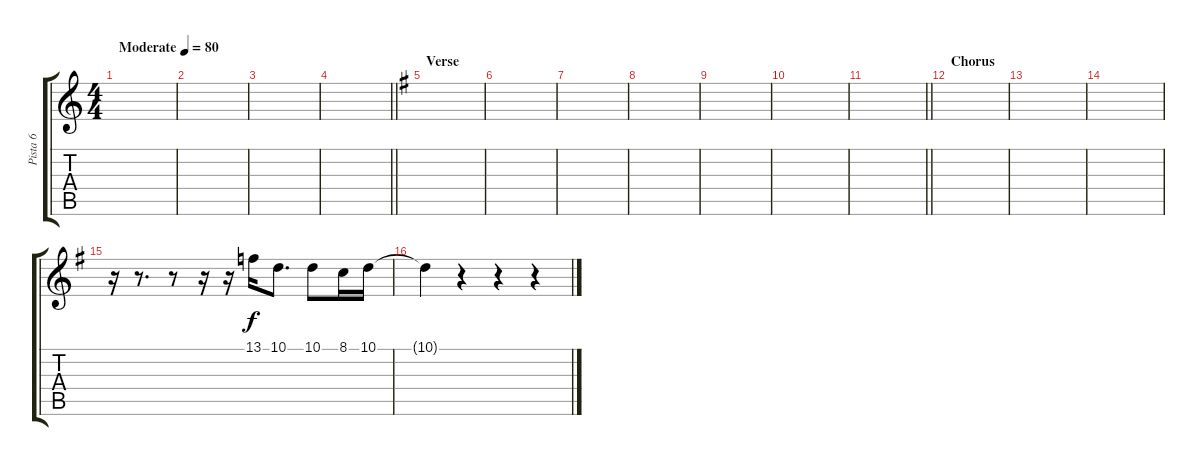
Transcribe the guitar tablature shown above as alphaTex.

\track ("Pista 6" "Pista 6") {instrument choiraahs}
\staff {score tabs}
\tuning (E4 B3 G3 D3 A2 E2) {hide}
\ts (4 4)
\tempo (80 "Moderate")
\clef g2
\ks c
|
|
|
\barLineRight lightlight
|
\section ("" "Verse")
\ks eminor
|
|
|
|
|
|
\barLineRight lightlight
|
\section ("" "Chorus")
|
|
|
r.16 r.8{d} r.8 r.16 r.16 13.1.16 10.1.8{d} 10.1.8 8.1.16 10.1.16 |
10.1{t}.4{dy f} r.4 r.4 r.4
